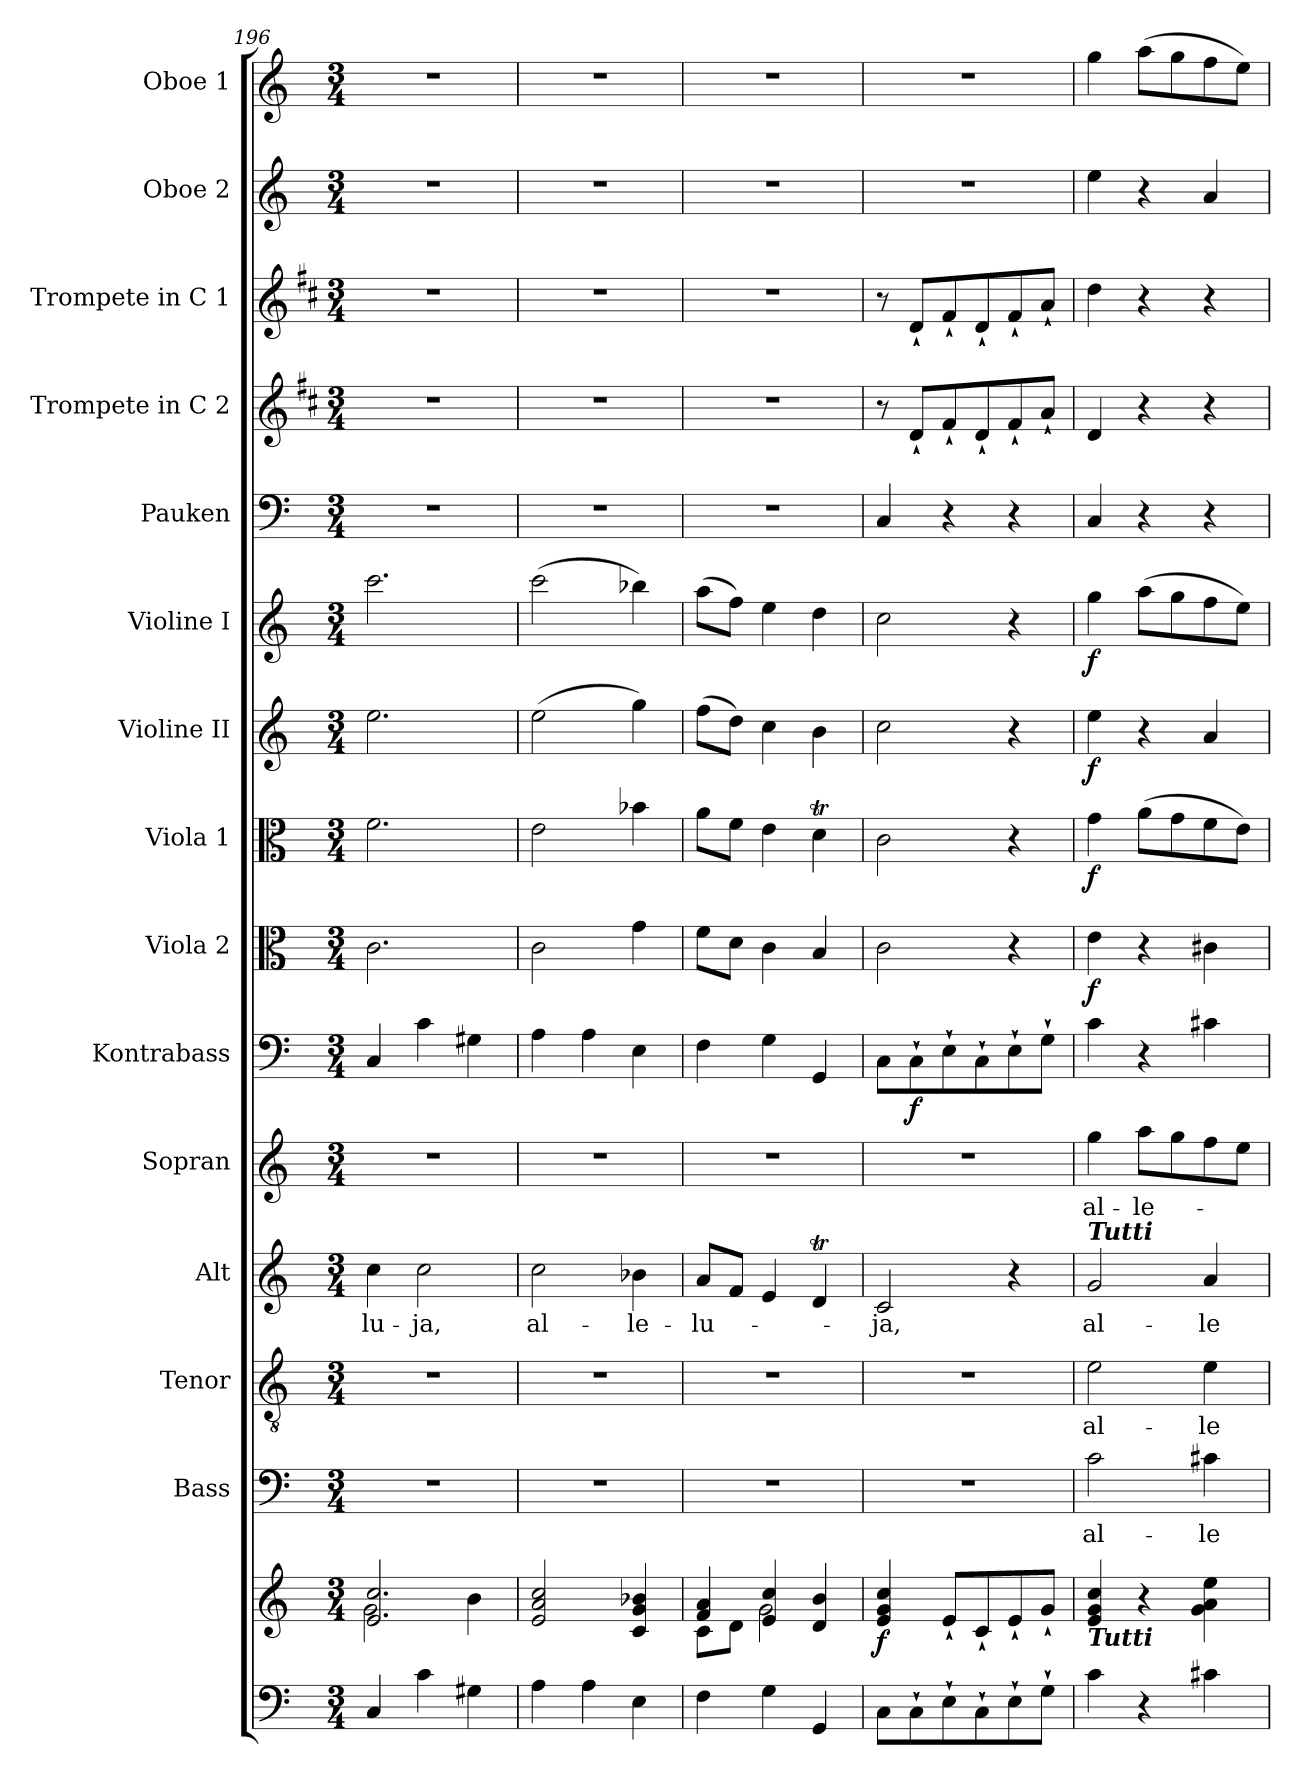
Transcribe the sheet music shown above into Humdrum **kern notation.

**kern	**kern	**dynam	**kern	**text	**kern	**text	**kern	**text	**kern	**text	**kern	**dynam	**kern	**dynam	**kern	**dynam	**kern	**dynam	**kern	**dynam	**kern	**kern	**kern	**kern	**kern
*part15	*part15	*part15	*part14	*part14	*part13	*part13	*part12	*part12	*part11	*part11	*part10	*part10	*part9	*part9	*part8	*part8	*part7	*part7	*part6	*part6	*part5	*part4	*part3	*part2	*part1
*staff16	*staff15	*staff15/16	*staff14	*staff14	*staff13	*staff13	*staff12	*staff12	*staff11	*staff11	*staff10	*staff10	*staff9	*staff9	*staff8	*staff8	*staff7	*staff7	*staff6	*staff6	*staff5	*staff4	*staff3	*staff2	*staff1
*	*	*	*I"Bass	*	*I"Tenor	*	*I"Alt	*	*I"Sopran	*	*I"Kontrabass	*	*I"Viola 2	*	*I"Viola 1	*	*I"Violine II	*	*I"Violine I	*	*I"Pauken	*I"Trompete in C 2	*I"Trompete in C 1	*I"Oboe 2	*I"Oboe 1
*	*	*	*I'B.	*	*I'T.	*	*I'A.	*	*I'S.	*	*I'Kb.	*	*I'Vla. 2	*	*I'Vla. 1	*	*I'Vl. II	*	*I'Vl. I	*	*I'Pauk.	*I'Trp. C 2	*I'Trp. C 1	*I'Ob. 2	*I'Ob. 1
*clefF4	*clefG2	*	*clefF4	*	*clefGv2	*	*clefG2	*	*clefG2	*	*clefF4	*	*clefC3	*	*clefC3	*	*clefG2	*	*clefG2	*	*clefF4	*clefG2	*clefG2	*clefG2	*clefG2
*	*	*	*	*	*	*	*	*	*	*	*ITrd7c12	*	*	*	*	*	*	*	*	*	*	*ITrd1c2	*ITrd1c2	*	*
*k[]	*k[]	*	*k[]	*	*k[]	*	*k[]	*	*k[]	*	*k[]	*	*k[]	*	*k[]	*	*k[]	*	*k[]	*	*k[]	*k[]	*k[]	*k[]	*k[]
*C:	*C:	*	*C:	*	*C:	*	*C:	*	*C:	*	*C:	*	*C:	*	*C:	*	*C:	*	*C:	*	*C:	*C:	*C:	*C:	*C:
*M3/4	*M3/4	*	*M3/4	*	*M3/4	*	*M3/4	*	*M3/4	*	*M3/4	*	*M3/4	*	*M3/4	*	*M3/4	*	*M3/4	*	*M3/4	*M3/4	*M3/4	*M3/4	*M3/4
=196	=196	=196	=196	=196	=196	=196	=196	=196	=196	=196	=196	=196	=196	=196	=196	=196	=196	=196	=196	=196	=196	=196	=196	=196	=196
*	*^	*	*	*	*	*	*	*	*	*	*	*	*	*	*	*	*	*	*	*	*	*	*	*	*
!	!	!	!	!	!	!	!	!	!LO:LY:b	!	!	!	!	!	!	!	!	!	!	!	!	!	!	!	!	!
4C/	2.e/ 2.cc/	2g\	.	2.r	.	2.r	.	4cc\	-lu-	2.r	.	4CC/	.	2.c\	.	2.f\	.	2.ee\	.	2.ccc\	.	2.r	2.r	2.r	2.r	2.r
!	!	!	!	!	!	!	!	!	!LO:LY:b	!	!	!	!	!	!	!	!	!	!	!	!	!	!	!	!	!
4c\	.	.	.	.	.	.	.	2cc\	-ja,	.	.	4C\	.	.	.	.	.	.	.	.	.	.	.	.	.	.
4G#X\	.	4b\	.	.	.	.	.	.	.	.	.	4GG#X\	.	.	.	.	.	.	.	.	.	.	.	.	.	.
!!LO:PB:g=z
=197	=197	=197	=197	=197	=197	=197	=197	=197	=197	=197	=197	=197	=197	=197	=197	=197	=197	=197	=197	=197	=197	=197	=197	=197	=197	=197
!	!	!	!	!	!	!	!	!	!LO:LY:b	!	!	!	!	!	!	!	!	!	!	!	!	!	!	!	!	!
*	*v	*v	*	*	*	*	*	*	*	*	*	*	*	*	*	*	*	*	*	*	*	*	*	*	*	*
4A\	2e/ 2a/ 2cc/	.	2.r	.	2.r	.	2cc\	al-	2.r	.	4AA\	.	2c\	.	2e\	.	(>2ee\	.	(>2ccc\	.	2.r	2.r	2.r	2.r	2.r
4A\	.	.	.	.	.	.	.	.	.	.	4AA\	.	.	.	.	.	.	.	.	.	.	.	.	.	.
!	!	!	!	!	!	!	!	!LO:LY:b	!	!	!	!	!	!	!	!	!	!	!	!	!	!	!	!	!
4E\	4c/ 4g/ 4b-X/	.	.	.	.	.	4b-X\	-le-	.	.	4EE\	.	4g\	.	4b-X\	.	4gg\)	.	4bb-X\)	.	.	.	.	.	.
=198	=198	=198	=198	=198	=198	=198	=198	=198	=198	=198	=198	=198	=198	=198	=198	=198	=198	=198	=198	=198	=198	=198	=198	=198	=198
*	*^	*	*	*	*	*	*	*	*	*	*	*	*	*	*	*	*	*	*	*	*	*	*	*	*
!	!	!	!	!	!	!	!	!	!LO:LY:b	!	!	!	!	!	!	!	!	!	!	!	!	!	!	!	!	!
4F\	4f/ 4a/	8c\L	.	2.r	.	2.r	.	8a/L	-lu-	2.r	.	4FF\	.	8f\L	.	8a\L	.	(>8ff\L	.	(>8aa\L	.	2.r	2.r	2.r	2.r	2.r
.	.	8d\J	.	.	.	.	.	8f/J	.	.	.	.	.	8d\J	.	8f\J	.	8dd\J)	.	8ff\J)	.	.	.	.	.	.
4G\	4e/ 4cc/	2g\	.	.	.	.	.	4e/	.	.	.	4GG\	.	4c\	.	4e\	.	4cc\	.	4ee\	.	.	.	.	.	.
4GG/	4d/ 4b/	.	.	.	.	.	.	4dT/	.	.	.	4GGG/	.	4B/	.	4dT\	.	4b\	.	4dd\	.	.	.	.	.	.
*	*v	*v	*	*	*	*	*	*	*	*	*	*	*	*	*	*	*	*	*	*	*	*	*	*	*	*
=199	=199	=199	=199	=199	=199	=199	=199	=199	=199	=199	=199	=199	=199	=199	=199	=199	=199	=199	=199	=199	=199	=199	=199	=199	=199
!	!	!LO:DY:b	!	!	!	!	!	!LO:LY:b	!	!	!	!	!	!	!	!	!	!	!	!	!	!	!	!	!
8C\L	4e/ 4g/ 4cc/	f	2.r	.	2.r	.	2c/	-ja,	2.r	.	8CC\L	.	2c\	.	2c\	.	2cc\	.	2cc\	.	4C/	8r	8r	2.r	2.r
!	!	!	!	!	!	!	!	!	!	!	!	!LO:DY:b	!	!	!	!	!	!	!	!	!	!	!	!	!
8C`>\	.	.	.	.	.	.	.	.	.	.	8CC`>\	f	.	.	.	.	.	.	.	.	.	8c`</L	8c`</L	.	.
8E`>\	8e`</L	.	.	.	.	.	.	.	.	.	8EE`>\	.	.	.	.	.	.	.	.	.	4r	8e`</	8e`</	.	.
8C`>\	8c`</	.	.	.	.	.	.	.	.	.	8CC`>\	.	.	.	.	.	.	.	.	.	.	8c`</	8c`</	.	.
8E`>\	8e`</	.	.	.	.	.	4r	.	.	.	8EE`>\	.	4r	.	4r	.	4r	.	4r	.	4r	8e`</	8e`</	.	.
8G`>\J	8g`</J	.	.	.	.	.	.	.	.	.	8GG`>\J	.	.	.	.	.	.	.	.	.	.	8g`</J	8g`</J	.	.
=200	=200	=200	=200	=200	=200	=200	=200	=200	=200	=200	=200	=200	=200	=200	=200	=200	=200	=200	=200	=200	=200	=200	=200	=200	=200
!	!	!	!	!	!	!	!LO:TX:a:Bi:t=Tutti	!	!	!	!	!	!	!	!	!	!	!	!	!	!	!	!	!	!
!	!LO:TX:b:Bi:t=Tutti	!	!	!	!	!	!	!	!	!	!	!	!	!	!	!	!	!	!	!	!	!	!	!	!
!	!	!	!	!LO:LY:b	!	!LO:LY:b	!	!LO:LY:b	!	!LO:LY:b	!	!	!	!LO:DY:b	!	!LO:DY:b	!	!LO:DY:b	!	!LO:DY:b	!	!	!	!	!
4c\	4e/ 4g/ 4cc/	.	2c\	al-	2e\	al-	2g/	al-	4gg\	al-	4C\	.	4e\	f	4g\	f	4ee\	f	4gg\	f	4C/	4c/	4cc\	4ee\	4gg\
!	!	!	!	!	!	!	!	!	!	!LO:LY:b	!	!	!	!	!	!	!	!	!	!	!	!	!	!	!
4r	4r	.	.	.	.	.	.	.	8aa\L	-le-	4r	.	4r	.	(>8a\L	.	4r	.	(>8aa\L	.	4r	4r	4r	4r	(>8aa\L
.	.	.	.	.	.	.	.	.	8gg\	.	.	.	.	.	8g\	.	.	.	8gg\	.	.	.	.	.	8gg\
!	!	!	!	!LO:LY:b	!	!LO:LY:b	!	!LO:LY:b	!	!	!	!	!	!	!	!	!	!	!	!	!	!	!	!	!
4c#X\	4g\ 4a\ 4ee\	.	4c#X\	-le-	4e\	-le-	4a/	-le-	8ff\	.	4C#X\	.	4c#X\	.	8f\	.	4a/	.	8ff\	.	4r	4r	4r	4a/	8ff\
.	.	.	.	.	.	.	.	.	8ee\J	.	.	.	.	.	8e\J)	.	.	.	8ee\J)	.	.	.	.	.	8ee\J)
=	=	=	=	=	=	=	=	=	=	=	=	=	=	=	=	=	=	=	=	=	=	=	=	=	=
*-	*-	*-	*-	*-	*-	*-	*-	*-	*-	*-	*-	*-	*-	*-	*-	*-	*-	*-	*-	*-	*-	*-	*-	*-	*-
